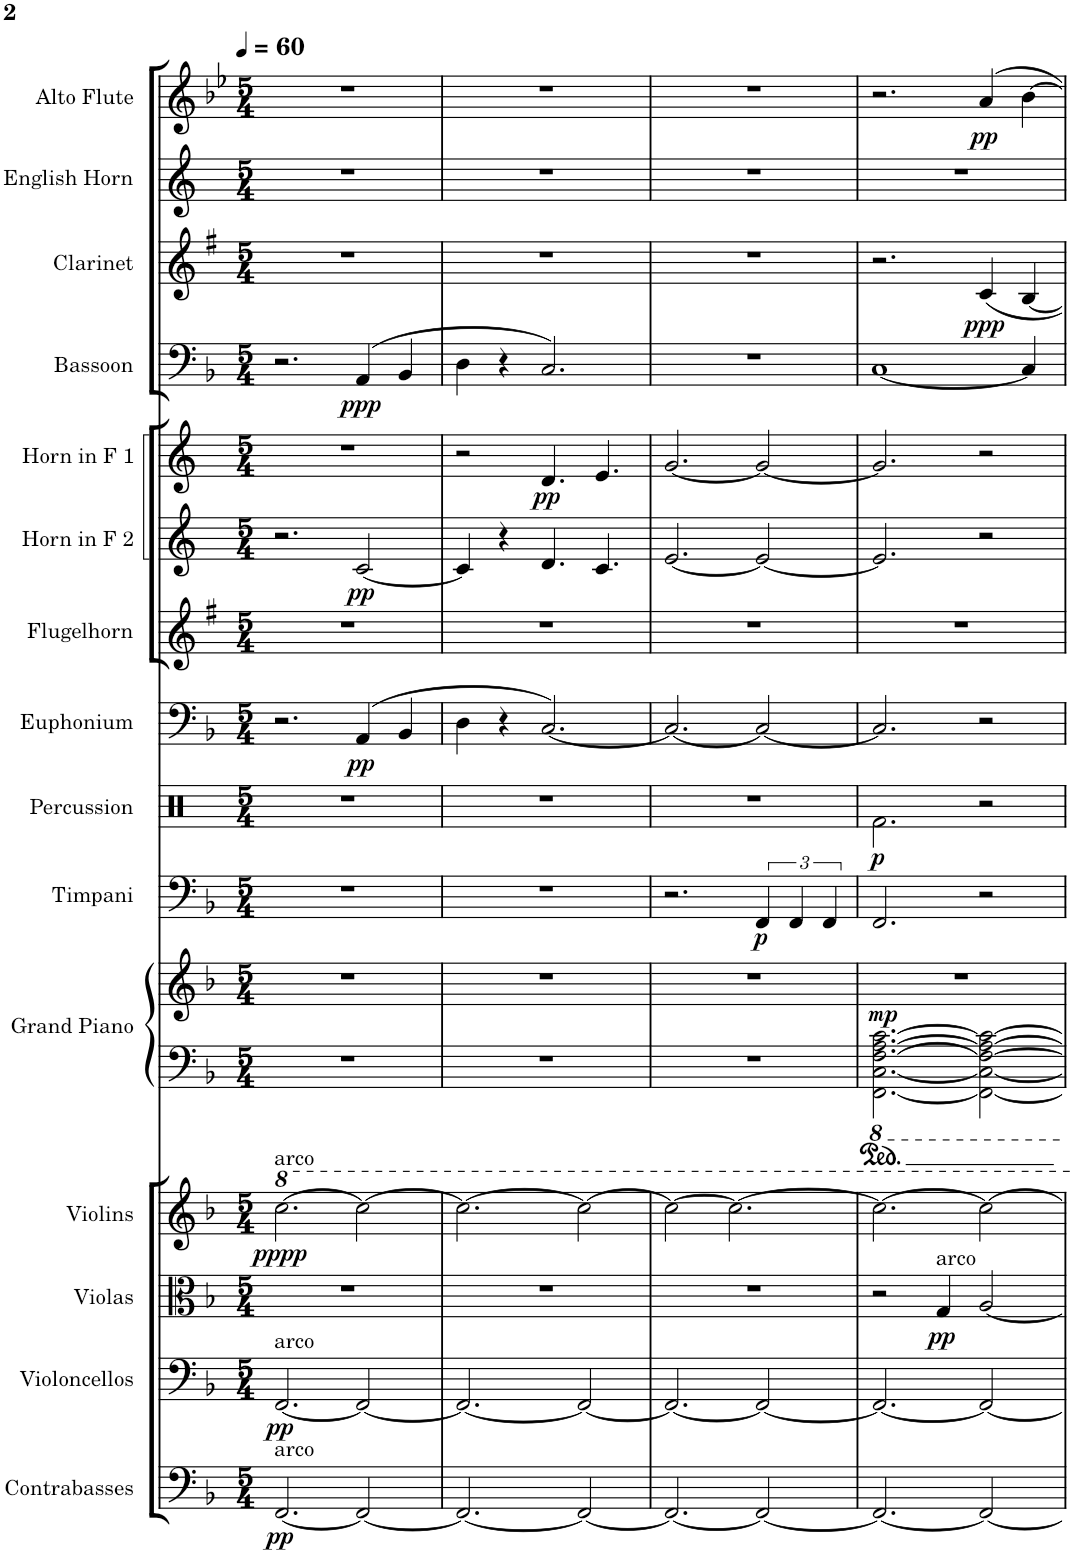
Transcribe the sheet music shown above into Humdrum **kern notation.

**kern	**dynam	**kern	**dynam	**kern	**dynam	**kern	**dynam	**kern	**kern	**dynam	**kern	**dynam	**kern	**dynam	**kern	**dynam	**kern	**kern	**dynam	**kern	**dynam	**kern	**dynam	**kern	**dynam	**kern	**kern	**dynam
*part15	*part15	*part14	*part14	*part13	*part13	*part12	*part12	*part11	*part11	*part11	*part10	*part10	*part9	*part9	*part8	*part8	*part7	*part6	*part6	*part5	*part5	*part4	*part4	*part3	*part3	*part2	*part1	*part1
*staff16	*staff16	*staff15	*staff15	*staff14	*staff14	*staff13	*staff13	*staff12	*staff11	*staff11/12	*staff10	*staff10	*staff9	*staff9	*staff8	*staff8	*staff7	*staff6	*staff6	*staff5	*staff5	*staff4	*staff4	*staff3	*staff3	*staff2	*staff1	*staff1
*I"Contrabasses	*	*I"Violoncellos	*	*I"Violas	*	*I"Violins	*	*I"Grand Piano	*	*	*I"Timpani	*	*I"Percussion	*	*I"Euphonium	*	*I"Flugelhorn	*I"Horn in F 2	*	*I"Horn in F 1	*	*I"Bassoon	*	*I"Clarinet	*	*I"English Horn	*I"Alto Flute	*
*I'Cbs.	*	*I'Vcs.	*	*I'Vlas.	*	*I'Vlns.	*	*I'Pno.	*	*	*I'Timp.	*	*I'Perc.	*	*I'Euph.	*	*I'Flghn.	*	*	*	*	*I'Bsn.	*	*I'Cl.	*	*I'E. Hn.	*I'A. Fl.	*
*clefF4	*	*clefF4	*	*clefC3	*	*clefG2	*	*clefF4	*clefG2	*	*clefF4	*	*clefX	*	*clefF4	*	*clefG2	*clefG2	*	*clefG2	*	*clefF4	*	*clefG2	*	*clefG2	*clefG2	*
*Trd7c12	*	*	*	*	*	*	*	*	*	*	*	*	*	*	*	*	*Trd1c2	*Trd4c7	*	*Trd4c7	*	*	*	*Trd1c2	*	*Trd4c7	*Trd3c5	*
*k[b-]	*	*k[b-]	*	*k[b-]	*	*k[b-]	*	*k[b-]	*k[b-]	*	*k[b-]	*	*k[]	*	*k[b-]	*	*k[f#]	*k[]	*	*k[]	*	*k[b-]	*	*k[f#]	*	*k[]	*k[b-e-]	*
*M5/4	*	*M5/4	*	*M5/4	*	*M5/4	*	*M5/4	*M5/4	*	*M5/4	*	*M5/4	*	*M5/4	*	*M5/4	*M5/4	*	*M5/4	*	*M5/4	*	*M5/4	*	*M5/4	*M5/4	*
*MM60	*	*MM60	*	*MM60	*	*MM60	*	*MM60	*MM60	*	*MM60	*	*MM60	*	*MM60	*	*MM60	*MM60	*	*MM60	*	*MM60	*	*MM60	*	*MM60	*MM60	*
=1	=1	=1	=1	=1	=1	=1	=1	=1	=1	=1	=1	=1	=1	=1	=1	=1	=1	=1	=1	=1	=1	=1	=1	=1	=1	=1	=1	=1
!	!	!	!	!	!	!LO:TX:a:t=arco	!	!	!	!	!	!	!	!	!	!	!	!	!	!	!	!	!	!	!	!	!	!
!	!	!LO:TX:a:t=arco	!	!	!	!	!	!	!	!	!	!	!	!	!	!	!	!	!	!	!	!	!	!	!	!	!	!
!LO:TX:a:t=arco	!	!	!	!	!	!	!	!	!	!	!	!	!	!	!	!	!	!	!	!	!	!	!	!	!	!	!	!
!	!LO:DY:b	!	!LO:DY:b	!	!	!	!LO:DY:b	!	!	!	!	!	!	!	!	!	!	!	!	!	!	!	!	!	!	!	!	!
[2.FF/	pp	[2.FF/	pp	4%5r	.	[2.ccc\	pppp	4%5r	4%5r	.	4%5r	.	4%5r	.	2.r	.	4%5r	2.r	.	4%5r	.	2.r	.	4%5r	.	4%5r	4%5r	.
!	!	!	!	!	!	!	!	!	!	!	!	!	!	!	!	!LO:DY:b	!	!	!LO:DY:b	!	!	!	!LO:DY:b	!	!	!	!	!
2FF/_	.	2FF/_	.	.	.	2ccc\_	.	.	.	.	.	.	.	.	(4AA/	pp	.	[2c/	pp	.	.	(4AA/	ppp	.	.	.	.	.
.	.	.	.	.	.	.	.	.	.	.	.	.	.	.	4BB-/	.	.	.	.	.	.	4BB-/	.	.	.	.	.	.
=2	=2	=2	=2	=2	=2	=2	=2	=2	=2	=2	=2	=2	=2	=2	=2	=2	=2	=2	=2	=2	=2	=2	=2	=2	=2	=2	=2	=2
2.FF/_	.	2.FF/_	.	4%5r	.	2.ccc\_	.	4%5r	4%5r	.	4%5r	.	4%5r	.	4D\	.	4%5r	4c/]	.	2r	.	4D\	.	4%5r	.	4%5r	4%5r	.
.	.	.	.	.	.	.	.	.	.	.	.	.	.	.	4r	.	.	4r	.	.	.	4r	.	.	.	.	.	.
!	!	!	!	!	!	!	!	!	!	!	!	!	!	!	!	!	!	!	!	!	!LO:DY:b	!	!	!	!	!	!	!
.	.	.	.	.	.	.	.	.	.	.	.	.	.	.	[2.C/)	.	.	4.d/	.	4.d/	pp	2.C/)	.	.	.	.	.	.
2FF/_	.	2FF/_	.	.	.	2ccc\_	.	.	.	.	.	.	.	.	.	.	.	.	.	.	.	.	.	.	.	.	.	.
.	.	.	.	.	.	.	.	.	.	.	.	.	.	.	.	.	.	4.c/	.	4.e/	.	.	.	.	.	.	.	.
=3	=3	=3	=3	=3	=3	=3	=3	=3	=3	=3	=3	=3	=3	=3	=3	=3	=3	=3	=3	=3	=3	=3	=3	=3	=3	=3	=3	=3
2.FF/_	.	2.FF/_	.	4%5r	.	2ccc\_	.	4%5r	4%5r	.	2.r	.	4%5r	.	2.C/_	.	4%5r	[2.e/	.	[2.g/	.	4%5r	.	4%5r	.	4%5r	4%5r	.
.	.	.	.	.	.	2.ccc\_	.	.	.	.	.	.	.	.	.	.	.	.	.	.	.	.	.	.	.	.	.	.
!	!	!	!	!	!	!	!	!	!	!	!	!LO:DY:b	!	!	!	!	!	!	!	!	!	!	!	!	!	!	!	!
2FF/_	.	2FF/_	.	.	.	.	.	.	.	.	6FF/	p	.	.	2C/_	.	.	2e/_	.	2g/_	.	.	.	.	.	.	.	.
.	.	.	.	.	.	.	.	.	.	.	6FF/	.	.	.	.	.	.	.	.	.	.	.	.	.	.	.	.	.
.	.	.	.	.	.	.	.	.	.	.	6FF/	.	.	.	.	.	.	.	.	.	.	.	.	.	.	.	.	.
=4	=4	=4	=4	=4	=4	=4	=4	=4	=4	=4	=4	=4	=4	=4	=4	=4	=4	=4	=4	=4	=4	=4	=4	=4	=4	=4	=4	=4
!	!	!	!	!	!	!	!	!	!	!LO:DY:a=2	!	!	!	!LO:DY:b	!	!	!	!	!	!	!	!	!	!	!	!	!	!
2.FF/_	.	2.FF/_	.	2r	.	2.ccc\_	.	[2.FFF\ [2.CC\ [2.FF\ [2.AA\ [2.C\	4%5r	mp	2.FF/	.	2.Rf\	p	2.C/]	.	4%5r	2.e/]	.	2.g/]	.	[1C	.	2.r	.	4%5r	2.r	.
!	!	!	!	!LO:TX:a:t=arco	!	!	!	!	!	!	!	!	!	!	!	!	!	!	!	!	!	!	!	!	!	!	!	!
!	!	!	!	!	!LO:DY:b	!	!	!	!	!	!	!	!	!	!	!	!	!	!	!	!	!	!	!	!	!	!	!
.	.	.	.	4G/	pp	.	.	.	.	.	.	.	.	.	.	.	.	.	.	.	.	.	.	.	.	.	.	.
!	!	!	!	!	!	!	!	!	!	!	!	!	!	!	!	!	!	!	!	!	!	!	!	!	!LO:DY:b	!	!	!LO:DY:b
2FF/_	.	2FF/_	.	[2A/	.	2ccc\_	.	2FFF\_ 2CC\_ 2FF\_ 2AA\_ 2C\_	.	.	2r	.	2r	.	2r	.	.	2r	.	2r	.	.	.	4c/	ppp	.	4a/	pp
.	.	.	.	.	.	.	.	.	.	.	.	.	.	.	.	.	.	.	.	.	.	4C/]	.	[4B/	.	.	[4b-\	.
=	=	=	=	=	=	=	=	=	=	=	=	=	=	=	=	=	=	=	=	=	=	=	=	=	=	=	=	=
*-	*-	*-	*-	*-	*-	*-	*-	*-	*-	*-	*-	*-	*-	*-	*-	*-	*-	*-	*-	*-	*-	*-	*-	*-	*-	*-	*-	*-
